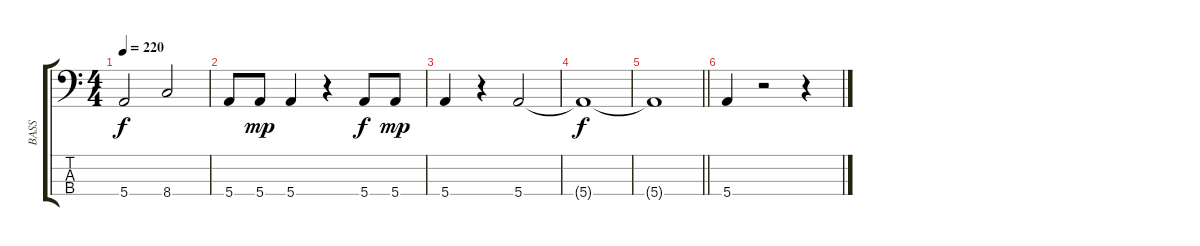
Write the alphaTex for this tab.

\track ("BASS" "BASS") {instrument electricbassfinger}
\staff {score tabs}
\tuning (G2 D2 A1 E1) {hide}
\ts (4 4)
\tempo 220
\clef f4
\ks c
5.4.2{dy f} 8.4.2 |
5.4.8 5.4.8{dy mp} 5.4.4 r.4 5.4.8{dy f} 5.4.8{dy mp} |
5.4.4 r.4 5.4.2 |
5.4{t}.1{dy f} |
\barLineRight lightlight
5.4{t}.1 |
5.4.4 r.2 r.4
